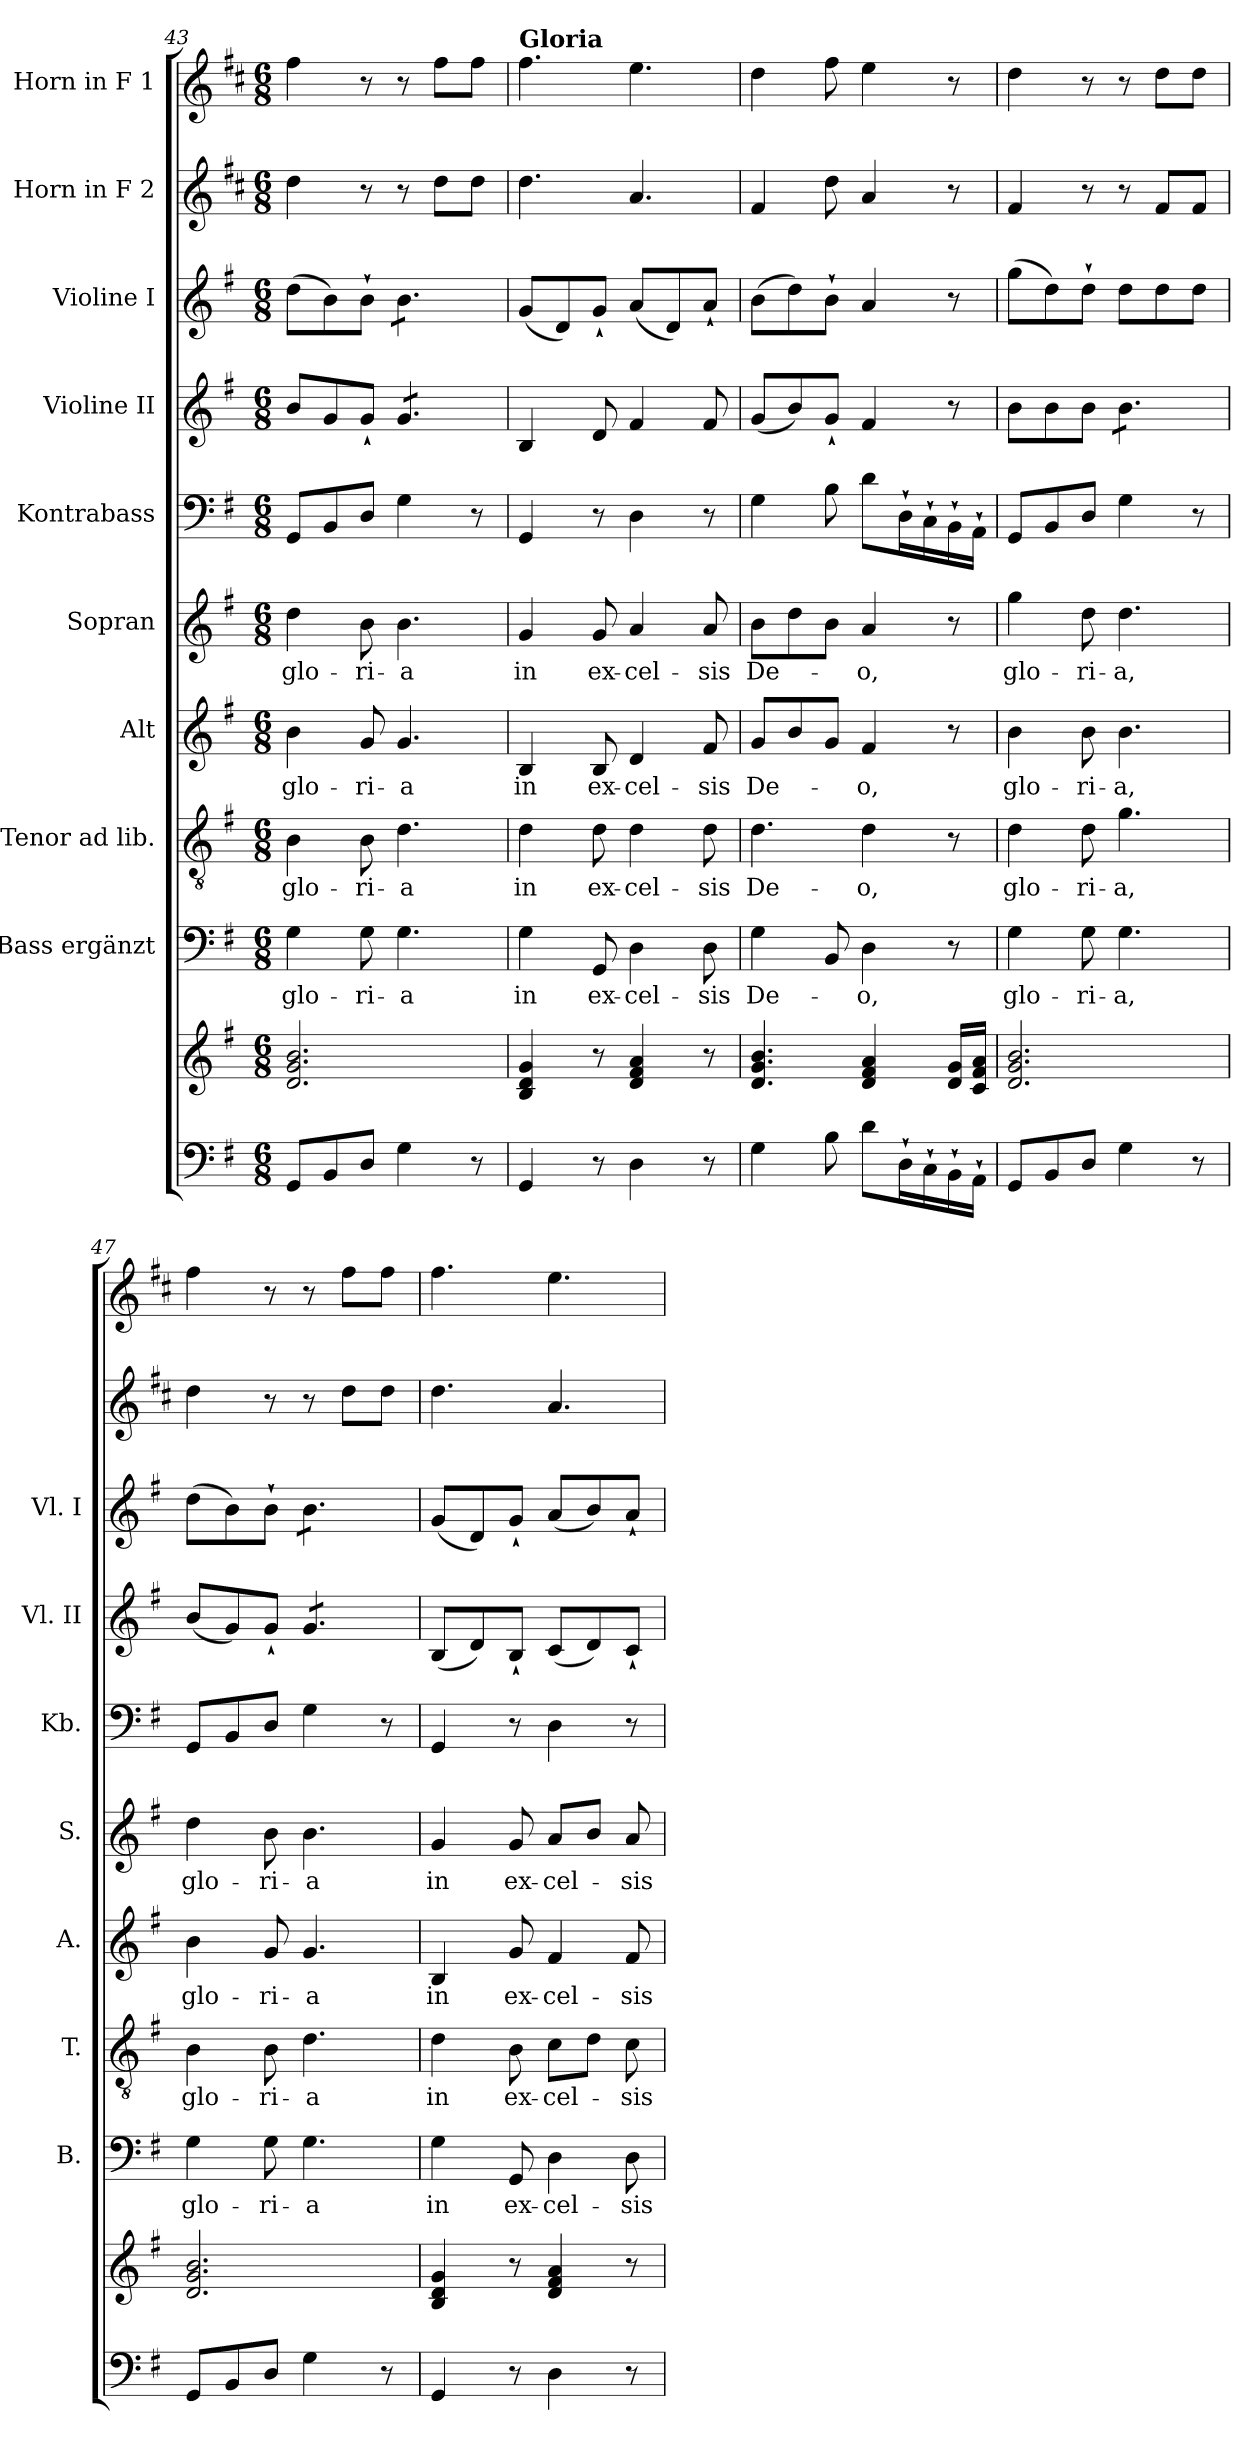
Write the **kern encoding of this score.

**kern	**kern	**kern	**text	**kern	**text	**kern	**text	**kern	**text	**kern	**kern	**kern	**kern	**kern
*part10	*part10	*part9	*part9	*part8	*part8	*part7	*part7	*part6	*part6	*part5	*part4	*part3	*part2	*part1
*staff11	*staff10	*staff9	*staff9	*staff8	*staff8	*staff7	*staff7	*staff6	*staff6	*staff5	*staff4	*staff3	*staff2	*staff1
*	*	*I"Bass ergänzt	*	*I"Tenor ad lib.	*	*I"Alt	*	*I"Sopran	*	*I"Kontrabass	*I"Violine II	*I"Violine I	*I"Horn in F 2	*I"Horn in F 1
*	*	*I'B.	*	*I'T.	*	*I'A.	*	*I'S.	*	*I'Kb.	*I'Vl. II	*I'Vl. I	*	*
*clefF4	*clefG2	*clefF4	*	*clefGv2	*	*clefG2	*	*clefG2	*	*clefF4	*clefG2	*clefG2	*clefG2	*clefG2
*	*	*	*	*	*	*	*	*	*	*ITrd7c12	*	*	*ITrd4c7	*ITrd4c7
*k[f#]	*k[f#]	*k[f#]	*	*k[f#]	*	*k[f#]	*	*k[f#]	*	*k[f#]	*k[f#]	*k[f#]	*k[f#]	*k[f#]
*G:	*G:	*G:	*	*G:	*	*G:	*	*G:	*	*G:	*G:	*G:	*G:	*G:
*M6/8	*M6/8	*M6/8	*	*M6/8	*	*M6/8	*	*M6/8	*	*M6/8	*M6/8	*M6/8	*M6/8	*M6/8
=43	=43	=43	=43	=43	=43	=43	=43	=43	=43	=43	=43	=43	=43	=43
!	!	!	!LO:LY:b	!	!LO:LY:b	!	!LO:LY:b	!	!LO:LY:b	!	!	!	!	!
8GG/L	2.d/ 2.g/ 2.b/	4G\	glo-	4B\	glo-	4b\	glo-	4dd\	glo-	8GGG/L	8b/L	(>8dd\L	4g\	4b\
8BB/	.	.	.	.	.	.	.	.	.	8BBB/	8g/	8b\)	.	.
!	!	!	!LO:LY:b	!	!LO:LY:b	!	!LO:LY:b	!	!LO:LY:b	!	!	!	!	!
8D/J	.	8G\	-ri-	8B\	-ri-	8g/	-ri-	8b\	-ri-	8DD/J	8g`</J	8b`>\J	8r	8r
!	!	!	!LO:LY:b	!	!LO:LY:b	!	!LO:LY:b	!	!LO:LY:b	!	!	!	!	!
*	*	*	*	*	*	*	*	*	*	*	*tremolo	*	*	*
*	*	*	*	*	*	*	*	*	*	*	*	*tremolo	*	*
4G\	.	4.G\	-a	4.d\	-a	4.g/	-a	4.b\	-a	4GG\	8g/L	8b\L	8r	8r
.	.	.	.	.	.	.	.	.	.	.	8g/	8b\	8g\L	8b\L
8r	.	.	.	.	.	.	.	.	.	8r	8g/J	8b\J	8g\J	8b\J
*	*	*	*	*	*	*	*	*	*	*	*	*Xtremolo	*	*
*	*	*	*	*	*	*	*	*	*	*	*Xtremolo	*	*	*
=44	=44	=44	=44	=44	=44	=44	=44	=44	=44	=44	=44	=44	=44	=44
!	!	!	!	!	!	!	!	!	!	!	!	!	!	!LO:TX:a:B:t=Gloria
!	!	!	!LO:LY:b	!	!LO:LY:b	!	!LO:LY:b	!	!LO:LY:b	!	!	!	!	!
4GG/	4B/ 4d/ 4g/	4G\	in	4d\	in	4B/	in	4g/	in	4GGG/	4B/	(<8g/L	4.g\	4.b\
.	.	.	.	.	.	.	.	.	.	.	.	8d/)	.	.
!	!	!	!LO:LY:b	!	!LO:LY:b	!	!LO:LY:b	!	!LO:LY:b	!	!	!	!	!
8r	8r	8GG/	ex-	8d\	ex-	8B/	ex-	8g/	ex-	8r	8d/	8g`</J	.	.
!	!	!	!LO:LY:b	!	!LO:LY:b	!	!LO:LY:b	!	!LO:LY:b	!	!	!	!	!
4D\	4d/ 4f#/ 4a/	4D\	-cel-	4d\	-cel-	4d/	-cel-	4a/	-cel-	4DD\	4f#/	(<8a/L	4.d/	4.a\
.	.	.	.	.	.	.	.	.	.	.	.	8d/)	.	.
!	!	!	!LO:LY:b	!	!LO:LY:b	!	!LO:LY:b	!	!LO:LY:b	!	!	!	!	!
8r	8r	8D\	-sis	8d\	-sis	8f#/	-sis	8a/	-sis	8r	8f#/	8a`</J	.	.
=45	=45	=45	=45	=45	=45	=45	=45	=45	=45	=45	=45	=45	=45	=45
!	!	!	!LO:LY:b	!	!LO:LY:b	!	!LO:LY:b	!	!LO:LY:b	!	!	!	!	!
4G\	4.d/ 4.g/ 4.b/	4G\	De-	4.d\	De-	8g/L	De-	8b\L	De-	4GG\	(<8g/L	(>8b\L	4B/	4g\
.	.	.	.	.	.	8b/	.	8dd\	.	.	8b/)	8dd\)	.	.
8B\	.	8BB/	.	.	.	8g/J	.	8b\J	.	8BB\	8g`</J	8b`>\J	8g\	8b\
!	!	!	!LO:LY:b	!	!LO:LY:b	!	!LO:LY:b	!	!LO:LY:b	!	!	!	!	!
8d\L	4d/ 4f#/ 4a/	4D\	-o,	4d\	-o,	4f#/	-o,	4a/	-o,	8D\L	4f#/	4a/	4d/	4a\
16D`>\L	.	.	.	.	.	.	.	.	.	16DD`>\L	.	.	.	.
16C`>\	.	.	.	.	.	.	.	.	.	16CC`>\	.	.	.	.
16BB`>\	16d/ 16g/LL	8r	.	8r	.	8r	.	8r	.	16BBB`>\	8r	8r	8r	8r
16AA`>\JJ	16c/ 16f#/ 16a/JJ	.	.	.	.	.	.	.	.	16AAA`>\JJ	.	.	.	.
=46	=46	=46	=46	=46	=46	=46	=46	=46	=46	=46	=46	=46	=46	=46
!	!	!	!LO:LY:b	!	!LO:LY:b	!	!LO:LY:b	!	!LO:LY:b	!	!	!	!	!
8GG/L	2.d/ 2.g/ 2.b/	4G\	glo-	4d\	glo-	4b\	glo-	4gg\	glo-	8GGG/L	8b\L	(>8gg\L	4B/	4g\
8BB/	.	.	.	.	.	.	.	.	.	8BBB/	8b\	8dd\)	.	.
!	!	!	!LO:LY:b	!	!LO:LY:b	!	!LO:LY:b	!	!LO:LY:b	!	!	!	!	!
8D/J	.	8G\	-ri-	8d\	-ri-	8b\	-ri-	8dd\	-ri-	8DD/J	8b\J	8dd`>\J	8r	8r
!	!	!	!LO:LY:b	!	!LO:LY:b	!	!LO:LY:b	!	!LO:LY:b	!	!	!	!	!
*	*	*	*	*	*	*	*	*	*	*	*tremolo	*	*	*
4G\	.	4.G\	-a,	4.g\	-a,	4.b\	-a,	4.dd\	-a,	4GG\	8b\L	8dd\L	8r	8r
.	.	.	.	.	.	.	.	.	.	.	8b\	8dd\	8B/L	8g\L
8r	.	.	.	.	.	.	.	.	.	8r	8b\J	8dd\J	8B/J	8g\J
*	*	*	*	*	*	*	*	*	*	*	*Xtremolo	*	*	*
=47	=47	=47	=47	=47	=47	=47	=47	=47	=47	=47	=47	=47	=47	=47
!	!	!	!LO:LY:b	!	!LO:LY:b	!	!LO:LY:b	!	!LO:LY:b	!	!	!	!	!
8GG/L	2.d/ 2.g/ 2.b/	4G\	glo-	4B\	glo-	4b\	glo-	4dd\	glo-	8GGG/L	(<8b/L	(>8dd\L	4g\	4b\
8BB/	.	.	.	.	.	.	.	.	.	8BBB/	8g/)	8b\)	.	.
!	!	!	!LO:LY:b	!	!LO:LY:b	!	!LO:LY:b	!	!LO:LY:b	!	!	!	!	!
8D/J	.	8G\	-ri-	8B\	-ri-	8g/	-ri-	8b\	-ri-	8DD/J	8g`</J	8b`>\J	8r	8r
!	!	!	!LO:LY:b	!	!LO:LY:b	!	!LO:LY:b	!	!LO:LY:b	!	!	!	!	!
*	*	*	*	*	*	*	*	*	*	*	*tremolo	*	*	*
*	*	*	*	*	*	*	*	*	*	*	*	*tremolo	*	*
4G\	.	4.G\	-a	4.d\	-a	4.g/	-a	4.b\	-a	4GG\	8g/L	8b\L	8r	8r
.	.	.	.	.	.	.	.	.	.	.	8g/	8b\	8g\L	8b\L
8r	.	.	.	.	.	.	.	.	.	8r	8g/J	8b\J	8g\J	8b\J
*	*	*	*	*	*	*	*	*	*	*	*	*Xtremolo	*	*
*	*	*	*	*	*	*	*	*	*	*	*Xtremolo	*	*	*
!!LO:PB:g=z
=48	=48	=48	=48	=48	=48	=48	=48	=48	=48	=48	=48	=48	=48	=48
!	!	!	!LO:LY:b	!	!LO:LY:b	!	!LO:LY:b	!	!LO:LY:b	!	!	!	!	!
4GG/	4B/ 4d/ 4g/	4G\	in	4d\	in	4B/	in	4g/	in	4GGG/	(<8B/L	(<8g/L	4.g\	4.b\
.	.	.	.	.	.	.	.	.	.	.	8d/)	8d/)	.	.
!	!	!	!LO:LY:b	!	!LO:LY:b	!	!LO:LY:b	!	!LO:LY:b	!	!	!	!	!
8r	8r	8GG/	ex-	8B\	ex-	8g/	ex-	8g/	ex-	8r	8B`</J	8g`</J	.	.
!	!	!	!LO:LY:b	!	!LO:LY:b	!	!LO:LY:b	!	!LO:LY:b	!	!	!	!	!
4D\	4d/ 4f#/ 4a/	4D\	-cel-	8c\L	-cel-	4f#/	-cel-	8a/L	-cel-	4DD\	(<8c/L	(<8a/L	4.d/	4.a\
.	.	.	.	8d\J	.	.	.	8b/J	.	.	8d/)	8b/)	.	.
!	!	!	!LO:LY:b	!	!LO:LY:b	!	!LO:LY:b	!	!LO:LY:b	!	!	!	!	!
8r	8r	8D\	-sis	8c\	-sis	8f#/	-sis	8a/	-sis	8r	8c`</J	8a`</J	.	.
=	=	=	=	=	=	=	=	=	=	=	=	=	=	=
*-	*-	*-	*-	*-	*-	*-	*-	*-	*-	*-	*-	*-	*-	*-
